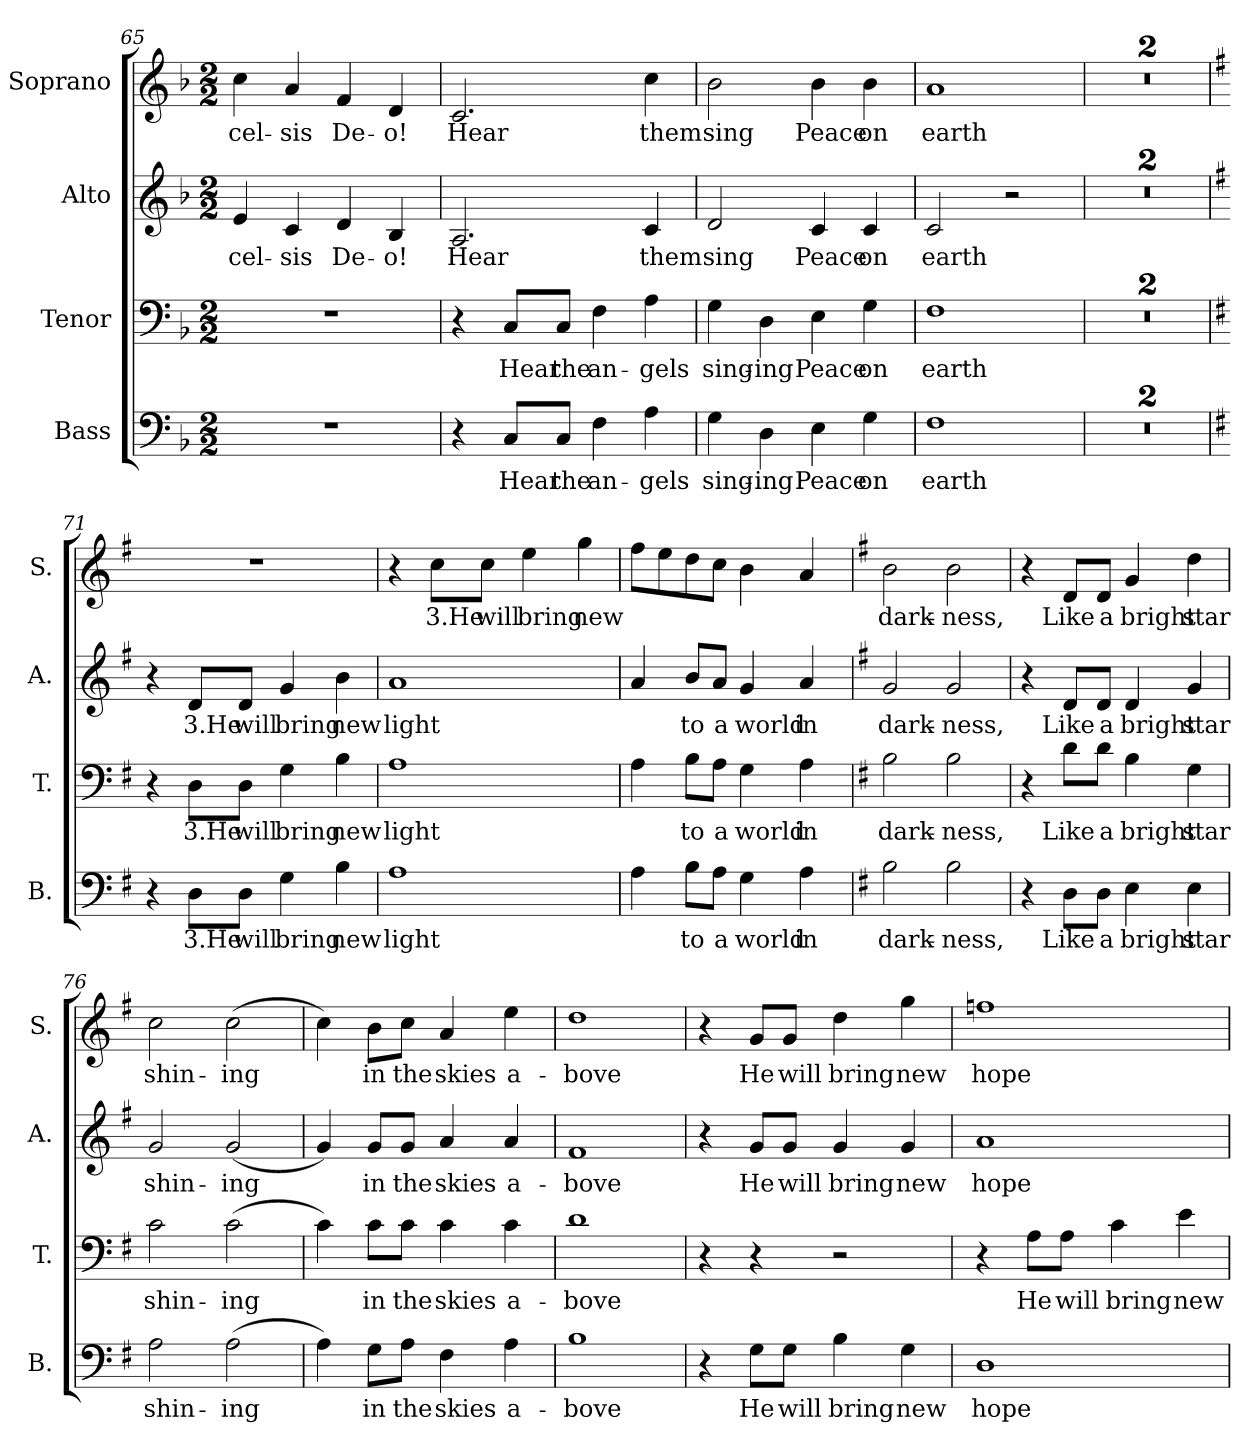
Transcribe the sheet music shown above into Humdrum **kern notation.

**kern	**text	**kern	**text	**kern	**text	**kern	**text
*part4	*part4	*part3	*part3	*part2	*part2	*part1	*part1
*staff4	*staff4	*staff3	*staff3	*staff2	*staff2	*staff1	*staff1
*I"Bass	*	*I"Tenor	*	*I"Alto	*	*I"Soprano	*
*I'B.	*	*I'T.	*	*I'A.	*	*I'S.	*
*clefF4	*	*clefF4	*	*clefG2	*	*clefG2	*
*k[b-]	*	*k[b-]	*	*k[b-]	*	*k[b-]	*
*M2/2	*	*M2/2	*	*M2/2	*	*M2/2	*
=65	=65	=65	=65	=65	=65	=65	=65
!	!	!	!	!	!LO:LY:b	!	!LO:LY:b
1r	.	1r	.	4e/	-cel-	4cc\	-cel-
!	!	!	!	!	!LO:LY:b	!	!LO:LY:b
.	.	.	.	4c/	-sis	4a/	-sis
!	!	!	!	!	!LO:LY:b	!	!LO:LY:b
.	.	.	.	4d/	De-	4f/	De-
!	!	!	!	!	!LO:LY:b	!	!LO:LY:b
.	.	.	.	4B-/	-o!	4d/	-o!
=66	=66	=66	=66	=66	=66	=66	=66
!	!	!	!	!	!LO:LY:b	!	!LO:LY:b
4r	.	4r	.	2.A/	Hear	2.c/	Hear
!	!LO:LY:b	!	!LO:LY:b	!	!	!	!
8C/L	Hear	8C/L	Hear	.	.	.	.
!	!LO:LY:b	!	!LO:LY:b	!	!	!	!
8C/J	the	8C/J	the	.	.	.	.
!	!LO:LY:b	!	!LO:LY:b	!	!	!	!
4F\	an-	4F\	an-	.	.	.	.
!	!LO:LY:b	!	!LO:LY:b	!	!LO:LY:b	!	!LO:LY:b
4A\	-gels	4A\	-gels	4c/	them	4cc\	them
=67	=67	=67	=67	=67	=67	=67	=67
!	!LO:LY:b	!	!LO:LY:b	!	!LO:LY:b	!	!LO:LY:b
4G\	sing-	4G\	sing-	2d/	sing	2b-\	sing
!	!LO:LY:b	!	!LO:LY:b	!	!	!	!
4D\	-ing	4D\	-ing	.	.	.	.
!	!LO:LY:b	!	!LO:LY:b	!	!LO:LY:b	!	!LO:LY:b
4E\	Peace	4E\	Peace	4c/	Peace	4b-\	Peace
!	!LO:LY:b	!	!LO:LY:b	!	!LO:LY:b	!	!LO:LY:b
4G\	on	4G\	on	4c/	on	4b-\	on
!!LO:LB:g=z
=68	=68	=68	=68	=68	=68	=68	=68
!	!LO:LY:b	!	!LO:LY:b	!	!LO:LY:b	!	!LO:LY:b
1F	earth	1F	earth	2c/	earth	1a	earth
.	.	.	.	2r	.	.	.
=69	=69	=69	=69	=69	=69	=69	=69
1r	.	1r	.	1r	.	1r	.
=70	=70	=70	=70	=70	=70	=70	=70
1r	.	1r	.	1r	.	1r	.
=71	=71	=71	=71	=71	=71	=71	=71
*k[f#]	*	*k[f#]	*	*k[f#]	*	*k[f#]	*
4r	.	4r	.	4r	.	1r	.
!	!LO:LY:b	!	!LO:LY:b	!	!LO:LY:b	!	!
8D\L	3.He	8D\L	3.He	8d/L	3.He	.	.
!	!LO:LY:b	!	!LO:LY:b	!	!LO:LY:b	!	!
8D\J	will	8D\J	will	8d/J	will	.	.
!	!LO:LY:b	!	!LO:LY:b	!	!LO:LY:b	!	!
4G\	bring	4G\	bring	4g/	bring	.	.
!	!LO:LY:b	!	!LO:LY:b	!	!LO:LY:b	!	!
4B\	new	4B\	new	4b\	new	.	.
=72	=72	=72	=72	=72	=72	=72	=72
!	!LO:LY:b	!	!LO:LY:b	!	!LO:LY:b	!	!
1A	light	1A	light	1a	light	4r	.
!	!	!	!	!	!	!	!LO:LY:b
.	.	.	.	.	.	8cc\L	3.He
!	!	!	!	!	!	!	!LO:LY:b
.	.	.	.	.	.	8cc\J	will
!	!	!	!	!	!	!	!LO:LY:b
.	.	.	.	.	.	4ee\	bring
!	!	!	!	!	!	!	!LO:LY:b
.	.	.	.	.	.	4gg\	new
=73	=73	=73	=73	=73	=73	=73	=73
4A\	.	4A\	.	4a/	.	8ff#\L	.
.	.	.	.	.	.	8ee\	.
!	!LO:LY:b	!	!LO:LY:b	!	!LO:LY:b	!	!
8B\L	to	8B\L	to	8b/L	to	8dd\	.
!	!LO:LY:b	!	!LO:LY:b	!	!LO:LY:b	!	!
8A\J	a	8A\J	a	8a/J	a	8cc\J	.
!	!LO:LY:b	!	!LO:LY:b	!	!LO:LY:b	!	!
4G\	world	4G\	world	4g/	world	4b\	.
!	!LO:LY:b	!	!LO:LY:b	!	!LO:LY:b	!	!
4A\	in	4A\	in	4a/	in	4a/	.
!!LO:PB:g=z
=74	=74	=74	=74	=74	=74	=74	=74
*k[f#]	*	*k[f#]	*	*k[f#]	*	*k[f#]	*
!	!LO:LY:b	!	!LO:LY:b	!	!LO:LY:b	!	!LO:LY:b
2B\	dark-	2B\	dark-	2g/	dark-	2b\	dark-
!	!LO:LY:b	!	!LO:LY:b	!	!LO:LY:b	!	!LO:LY:b
2B\	-ness,	2B\	-ness,	2g/	-ness,	2b\	-ness,
=75	=75	=75	=75	=75	=75	=75	=75
4r	.	4r	.	4r	.	4r	.
!	!LO:LY:b	!	!LO:LY:b	!	!LO:LY:b	!	!LO:LY:b
8D\L	Like	8d\L	Like	8d/L	Like	8d/L	Like
!	!LO:LY:b	!	!LO:LY:b	!	!LO:LY:b	!	!LO:LY:b
8D\J	a	8d\J	a	8d/J	a	8d/J	a
!	!LO:LY:b	!	!LO:LY:b	!	!LO:LY:b	!	!LO:LY:b
4E\	bright	4B\	bright	4d/	bright	4g/	bright
!	!LO:LY:b	!	!LO:LY:b	!	!LO:LY:b	!	!LO:LY:b
4E\	star	4G\	star	4g/	star	4dd\	star
=76	=76	=76	=76	=76	=76	=76	=76
!	!LO:LY:b	!	!LO:LY:b	!	!LO:LY:b	!	!LO:LY:b
2A\	shin-	2c\	shin-	2g/	shin-	2cc\	shin-
!	!LO:LY:b	!	!LO:LY:b	!	!LO:LY:b	!	!LO:LY:b
(2A\	-ing	(2c\	-ing	(2g/	-ing	(2cc\	-ing
=77	=77	=77	=77	=77	=77	=77	=77
4A\)	.	4c\)	.	4g/)	.	4cc\)	.
!	!LO:LY:b	!	!LO:LY:b	!	!LO:LY:b	!	!LO:LY:b
8G\L	in	8c\L	in	8g/L	in	8b\L	in
!	!LO:LY:b	!	!LO:LY:b	!	!LO:LY:b	!	!LO:LY:b
8A\J	the	8c\J	the	8g/J	the	8cc\J	the
!	!LO:LY:b	!	!LO:LY:b	!	!LO:LY:b	!	!LO:LY:b
4F#\	skies	4c\	skies	4a/	skies	4a/	skies
!	!LO:LY:b	!	!LO:LY:b	!	!LO:LY:b	!	!LO:LY:b
4A\	a-	4c\	a-	4a/	a-	4ee\	a-
=78	=78	=78	=78	=78	=78	=78	=78
!	!LO:LY:b	!	!LO:LY:b	!	!LO:LY:b	!	!LO:LY:b
1B	-bove	1d	-bove	1f#	-bove	1dd	-bove
!!LO:LB:g=z
=79	=79	=79	=79	=79	=79	=79	=79
4r	.	4r	.	4r	.	4r	.
!	!LO:LY:b	!	!	!	!LO:LY:b	!	!LO:LY:b
8G\L	He	4r	.	8g/L	He	8g/L	He
!	!LO:LY:b	!	!	!	!LO:LY:b	!	!LO:LY:b
8G\J	will	.	.	8g/J	will	8g/J	will
!	!LO:LY:b	!	!	!	!LO:LY:b	!	!LO:LY:b
4B\	bring	2r	.	4g/	bring	4dd\	bring
!	!LO:LY:b	!	!	!	!LO:LY:b	!	!LO:LY:b
4G\	new	.	.	4g/	new	4gg\	new
=80	=80	=80	=80	=80	=80	=80	=80
!	!LO:LY:b	!	!	!	!LO:LY:b	!	!LO:LY:b
1D	hope	4r	.	1a	hope	1ffn	hope
!	!	!	!LO:LY:b	!	!	!	!
.	.	8A\L	He	.	.	.	.
!	!	!	!LO:LY:b	!	!	!	!
.	.	8A\J	will	.	.	.	.
!	!	!	!LO:LY:b	!	!	!	!
.	.	4c\	bring	.	.	.	.
!	!	!	!LO:LY:b	!	!	!	!
.	.	4e\	new	.	.	.	.
=	=	=	=	=	=	=	=
*-	*-	*-	*-	*-	*-	*-	*-
